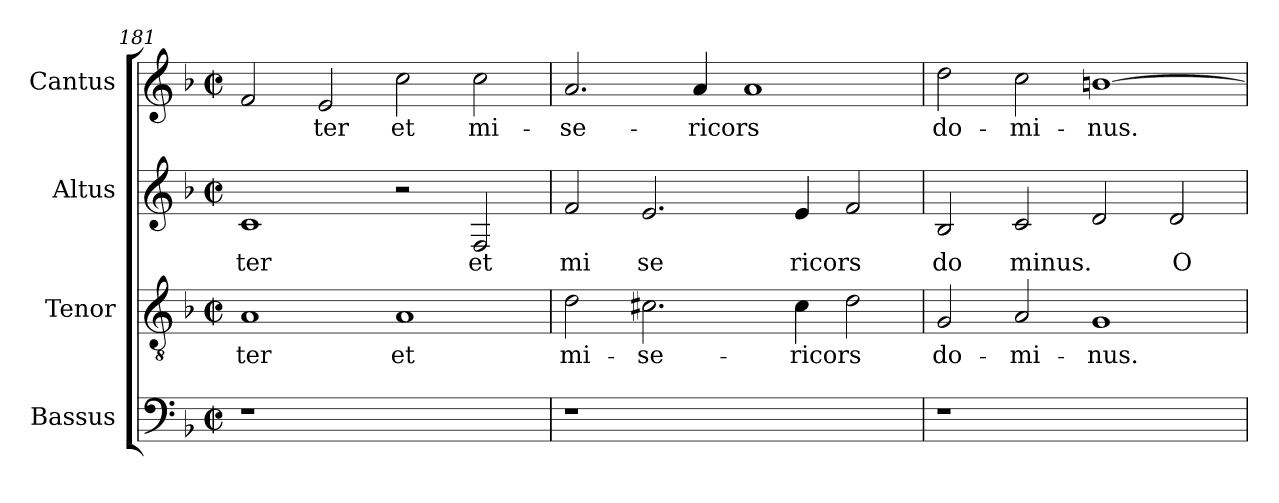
**kern	**kern	**text	**kern	**text	**kern	**text
*part4	*part3	*part3	*part2	*part2	*part1	*part1
*staff4	*staff3	*staff3	*staff2	*staff2	*staff1	*staff1
*I"Bassus	*I"Tenor	*	*I"Altus	*	*I"Cantus	*
*I'Bassus	*I'Tenor	*	*I'Altus	*	*I'Cantus	*
*clefF4	*clefGv2	*	*clefG2	*	*clefG2	*
*k[b-]	*k[b-]	*	*k[b-]	*	*k[b-]	*
*F:	*F:	*	*F:	*	*F:	*
*M2/2	*M2/2	*	*M2/2	*	*M2/2	*
*met(c|)	*met(c|)	*	*met(c|)	*	*met(c|)	*
=181	=181	=181	=181	=181	=181	=181
!	!	!LO:LY:b:cj	!	!LO:LY:b:cj	!	!LO:LY:b:cj
1r	1A	-ter	1c	ter	2f/	--
!	!	!	!	!	!	!LO:LY:b:cj
.	.	.	.	.	2e/	-ter
!	!	!LO:LY:b:cj	!	!	!	!LO:LY:b:cj
1ryy	1A	et	2r	.	2cc\	et
!	!	!	!	!LO:LY:b:cj	!	!LO:LY:b:cj
.	.	.	2F/	et	2cc\	mi-
=182	=182	=182	=182	=182	=182	=182
!	!	!LO:LY:b:cj	!	!LO:LY:b:cj	!	!LO:LY:b:cj
1r	2d\	mi-	2f/	mi	2.a/	-se-
!	!	!LO:LY:b:cj	!	!LO:LY:b:cj	!	!
.	2.c#X\	-se-	2.e/	se	.	.
!	!	!	!	!	!	!LO:LY:b:cj
.	.	.	.	.	4a/	-ricors
!	!	!	!	!	!	!LO:LY:b:cj
1ryy	.	.	.	.	1a	.
!	!	!LO:LY:b:cj	!	!LO:LY:b:cj	!	!
.	4c#\	-ricors	4e/	ricors	.	.
!	!	!LO:LY:b:cj	!	!LO:LY:b:cj	!	!
.	2d\	.	2f/	.	.	.
=183	=183	=183	=183	=183	=183	=183
!	!	!LO:LY:b:cj	!	!LO:LY:b:cj	!	!LO:LY:b:cj
1r	2G/	do-	2B-/	do	2dd\	do-
!	!	!LO:LY:b:cj	!	!LO:LY:b:cj	!	!LO:LY:b:cj
.	2A/	-mi-	2c/	minus.	2cc\	-mi-
!	!	!LO:LY:b:cj	!	!LO:LY:b:cj	!	!LO:LY:b:cj
1ryy	1G	-nus.	2d/	.	[<1bn	-nus.
!	!	!	!	!LO:LY:b:cj	!	!
.	.	.	2d/	O	.	.
=	=	=	=	=	=	=
*-	*-	*-	*-	*-	*-	*-
